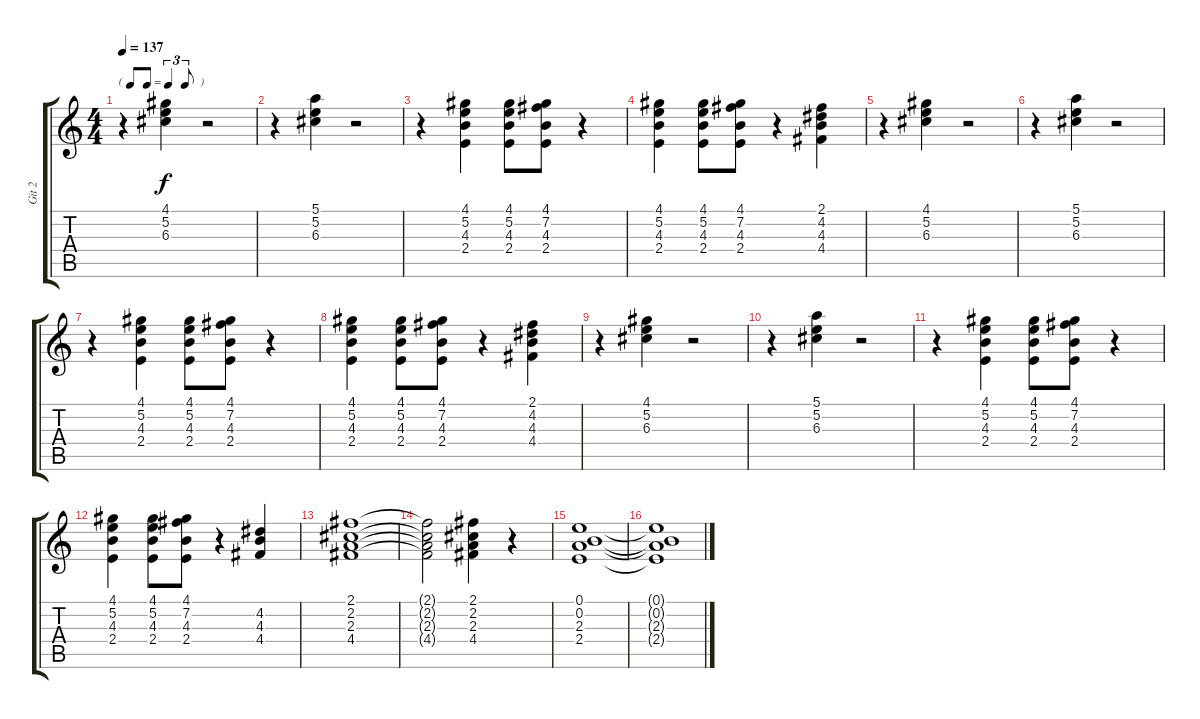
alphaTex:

\track ("Git 2" "Git 2") {instrument overdrivenguitar}
\staff {score tabs}
\tuning (E4 B3 G3 D3 A2 E2) {hide}
\ts (4 4)
\tf triplet8th
\tempo 137
\clef g2
\ks c
r.4{dy f} (4.1 5.2 6.3).4 r.2 |
r.4 (5.1 5.2 6.3).4 r.2 |
r.4 (4.1 5.2 4.3 2.4).4 (4.1 5.2 4.3 2.4).8 (4.1 7.2 4.3 2.4).8 r.4 |
(4.1 5.2 4.3 2.4).4 (4.1 5.2 4.3 2.4).8 (4.1 7.2 4.3 2.4).8 r.4 (2.1 4.2 4.3 4.4).4 |
r.4 (4.1 5.2 6.3).4 r.2 |
r.4 (5.1 5.2 6.3).4 r.2 |
r.4 (4.1 5.2 4.3 2.4).4 (4.1 5.2 4.3 2.4).8 (4.1 7.2 4.3 2.4).8 r.4 |
(4.1 5.2 4.3 2.4).4 (4.1 5.2 4.3 2.4).8 (4.1 7.2 4.3 2.4).8 r.4 (2.1 4.2 4.3 4.4).4 |
r.4 (4.1 5.2 6.3).4 r.2 |
r.4 (5.1 5.2 6.3).4 r.2 |
r.4 (4.1 5.2 4.3 2.4).4 (4.1 5.2 4.3 2.4).8 (4.1 7.2 4.3 2.4).8 r.4 |
(4.1 5.2 4.3 2.4).4 (4.1 5.2 4.3 2.4).8 (4.1 7.2 4.3 2.4).8 r.4 (4.2 4.3 4.4).4 |
(2.1 2.2 2.3 4.4).1 |
(2.1{t} 2.2{t} 2.3{t} 4.4{t}).2 (2.1 2.2 2.3 4.4).4 r.4 |
(0.1 0.2 2.3 2.4).1 |
(0.1{t} 0.2{t} 2.3{t} 2.4{t}).1
